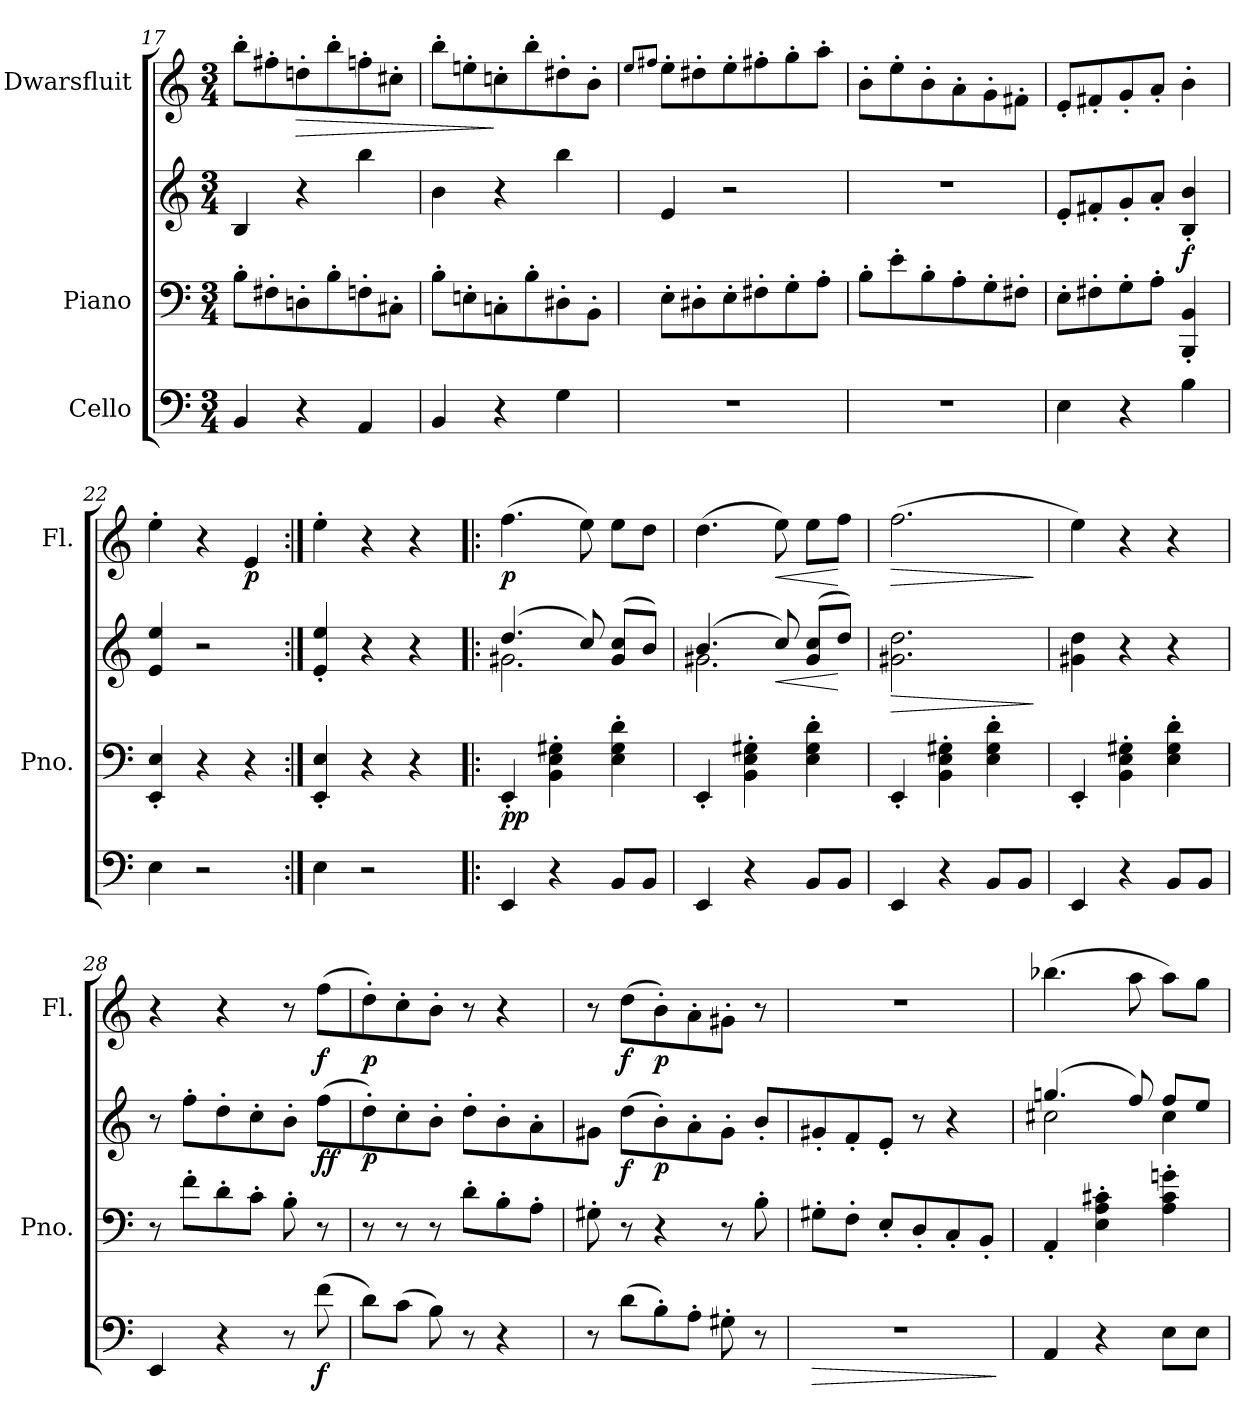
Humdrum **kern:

**kern	**dynam	**kern	**kern	**dynam	**kern	**dynam
*part3	*part3	*part2	*part2	*part2	*part1	*part1
*staff4	*staff4	*staff3	*staff2	*staff2/3	*staff1	*staff1
*I"Cello	*	*I"Piano	*	*	*I"Dwarsfluit	*
*	*	*I'Pno.	*	*	*I'Fl.	*
!!LO:PB:g=z
*clefF4	*	*clefF4	*clefG2	*	*clefG2	*
*k[]	*	*k[]	*k[]	*	*k[]	*
*M3/4	*	*M3/4	*M3/4	*	*M3/4	*
=17	=17	=17	=17	=17	=17	=17
4BB/	.	8B'\L	4B/	.	8bb'\L	.
.	.	8F#X'\	.	.	8ff#X'\	.
!	!	!	!	!	!	!LO:HP:b
4r	.	8Dn'\	4r	.	8ddn'\	>
.	.	8B'\	.	.	8bb'\	.
4AA/	.	8Fn'\	4bb\	.	8ffn'\	.
.	.	8C#X'\J	.	.	8cc#X'\J	.
=18	=18	=18	=18	=18	=18	=18
4BB/	.	8B'\L	4b\	.	8bb'\L	.
.	.	8En'\	.	.	8een'\	.
4r	.	8Cn'\	4r	.	8ccn'\	]
.	.	8B'\	.	.	8bb'\	.
4G\	.	8D#X'\	4bb\	.	8dd#X'\	.
.	.	8BB'\J	.	.	8b'\J	.
=19	=19	=19	=19	=19	=19	=19
.	.	.	.	.	8qee/L	.
.	.	.	.	.	8qff#X/J	.
2.r	.	8E'\L	4e/	.	8ee'\L	.
.	.	8D#X'\	.	.	8dd#X'\	.
.	.	8E'\	2r	.	8ee'\	.
.	.	8F#X'\	.	.	8ff#'\	.
.	.	8G'\	.	.	8gg'\	.
.	.	8A'\J	.	.	8aa'\J	.
=20	=20	=20	=20	=20	=20	=20
2.r	.	8B'\L	2.r	.	8b'\L	.
.	.	8e'\	.	.	8ee'\	.
.	.	8B'\	.	.	8b'\	.
.	.	8A'\	.	.	8a'\	.
.	.	8G'\	.	.	8g'\	.
.	.	8F#X'\J	.	.	8f#X'\J	.
=21	=21	=21	=21	=21	=21	=21
4E\	.	8E'\L	8e'/L	.	8e'/L	.
.	.	8F#X'\	8f#X'/	.	8f#X'/	.
4r	.	8G'\	8g'/	.	8g'/	.
.	.	8A'\J	8a'/J	.	8a'/J	.
!	!	!	!	!LO:DY:a=2	!	!
4B\	.	4BBB/' 4BB/'	4B/' 4b/'	f	4b'\	.
=22	=22	=22	=22	=22	=22	=22
4E\	.	4EE/' 4E/'	4e/ 4ee/	.	4ee'\	.
2r	.	4r	2r	.	4r	.
!	!	!	!	!	!	!LO:DY:b
.	.	4r	.	.	4e/	p
=23:|!	=23:|!	=23:|!	=23:|!	=23:|!	=23:|!	=23:|!
4E\	.	4EE/' 4E/'	4e/' 4ee/'	.	4ee'\	.
2r	.	4r	4r	.	4r	.
.	.	4r	4r	.	4r	.
!!LO:LB:g=z
=24!|:	=24!|:	=24!|:	=24!|:	=24!|:	=24!|:	=24!|:
*	*	*	*^	*	*	*
!	!	!	!	!	!LO:DY:b=2	!	!
!	!	!	!	!	!LO:DY:n=1:b	!	!LO:DY:b
4EE/	.	4EE'/	(>4.dd/	2.g#X\	p p	(>4.ff\	p
4r	.	4BB\' 4E\' 4G#X\'	.	.	.	.	.
.	.	.	8cc/)	.	.	8ee\)	.
8BB/L	.	4E\' 4G#\' 4d\'	(>8g#/ 8cc/L	.	.	8ee\L	.
8BB/J	.	.	8b/J)	.	.	8dd\J	.
=25	=25	=25	=25	=25	=25	=25	=25
4EE/	.	4EE'/	(>4.b/	2.g#X\	.	(>4.dd\	.
4r	.	4BB\' 4E\' 4G#X\'	.	.	.	.	.
!	!	!	!	!	!LO:HP:b	!	!LO:HP:b
.	.	.	8cc/)	.	<	8ee\)	<
8BB/L	.	4E\' 4G#\' 4d\'	(>8g#/ 8cc/L	.	.	8ee\L	.
8BB/J	.	.	8dd/J)	.	[	8ff\J	[
*	*	*	*v	*v	*	*	*
=26	=26	=26	=26	=26	=26	=26
!	!	!	!	!LO:HP:b	!	!LO:HP:b
4EE/	.	4EE'/	2.g#X\ 2.dd\	>	(>2.ff\	>
4r	.	4BB\' 4E\' 4G#X\'	.	.	.	.
8BB/L	.	4E\' 4G#\' 4d\'	.	.	.	.
8BB/J	.	.	.	.	.	.
.	.	.	.	]	.	]
=27	=27	=27	=27	=27	=27	=27
4EE/	.	4EE'/	4g#X\ 4dd\	.	4ee\)	.
4r	.	4BB\' 4E\' 4G#X\'	4r	.	4r	.
8BB/L	.	4E\' 4G#\' 4d\'	4r	.	4r	.
8BB/J	.	.	.	.	.	.
=28	=28	=28	=28	=28	=28	=28
4EE/	.	8r	8r	.	4r	.
.	.	8f'\L	8ff'\L	.	.	.
4r	.	8d'\	8dd'\	.	4r	.
.	.	8c'\J	8cc'\	.	.	.
8r	.	8B'\	8b'\J	.	8r	.
!	!LO:DY:b	!	!	!LO:DY:b	!	!
!	!	!	!	!LO:DY:n=1:b	!	!LO:DY:b
(>8f\	f	8r	(>8ff\L	f f	(>8ff\L	f
=29	=29	=29	=29	=29	=29	=29
!	!	!	!	!LO:DY:b	!	!LO:DY:b
8d\L)	.	8r	8dd'\)	p	8dd'\)	p
(>8c\J	.	8r	8cc'\	.	8cc'\	.
8B\)	.	8r	8b'\J	.	8b'\J	.
8r	.	8d'\L	8dd'\L	.	8r	.
4r	.	8B'\	8b'\	.	4r	.
.	.	8A'\J	8a'\	.	.	.
=30	=30	=30	=30	=30	=30	=30
8r	.	8G#X'\	8g#X\J	.	8r	.
!	!	!	!	!LO:DY:b	!	!LO:DY:b
(>8d\L	.	8r	(>8dd\L	f	(>8dd\L	f
!	!	!	!	!LO:DY:b	!	!LO:DY:b
8B'\)	.	4r	8b'\)	p	8b'\)	p
8A'\J	.	.	8a'\	.	8a'\	.
8G#X'\	.	8r	8g#'\J	.	8g#X'\J	.
8r	.	8B'\	8b'/L	.	8r	.
=31	=31	=31	=31	=31	=31	=31
!	!LO:HP:b	!	!	!	!	!
2.r	>	8G#X'\L	8g#X'/	.	2.r	.
.	.	8F'\J	8f'/	.	.	.
.	.	8E'/L	8e'/J	.	.	.
.	.	8D'/	8r	.	.	.
.	.	8C'/	4r	.	.	.
.	.	8BB'/J	.	.	.	.
.	]	.	.	.	.	.
!!LO:LB:g=z
=32	=32	=32	=32	=32	=32	=32
*	*	*	*^	*	*	*
4AA/	.	4AA'/	(>4.ggn/	2cc#X\	.	(>4.bb-X\	.
4r	.	4E\' 4A\' 4c#X\'	.	.	.	.	.
.	.	.	8ff/)	.	.	8aa\	.
8E\L	.	4A\' 4c#\' 4gn\'	8ff/L	4cc#\	.	8aa\L)	.
8E\J	.	.	8ee/J	.	.	8gg\J	.
*	*	*	*v	*v	*	*	*
=	=	=	=	=	=	=
*-	*-	*-	*-	*-	*-	*-
